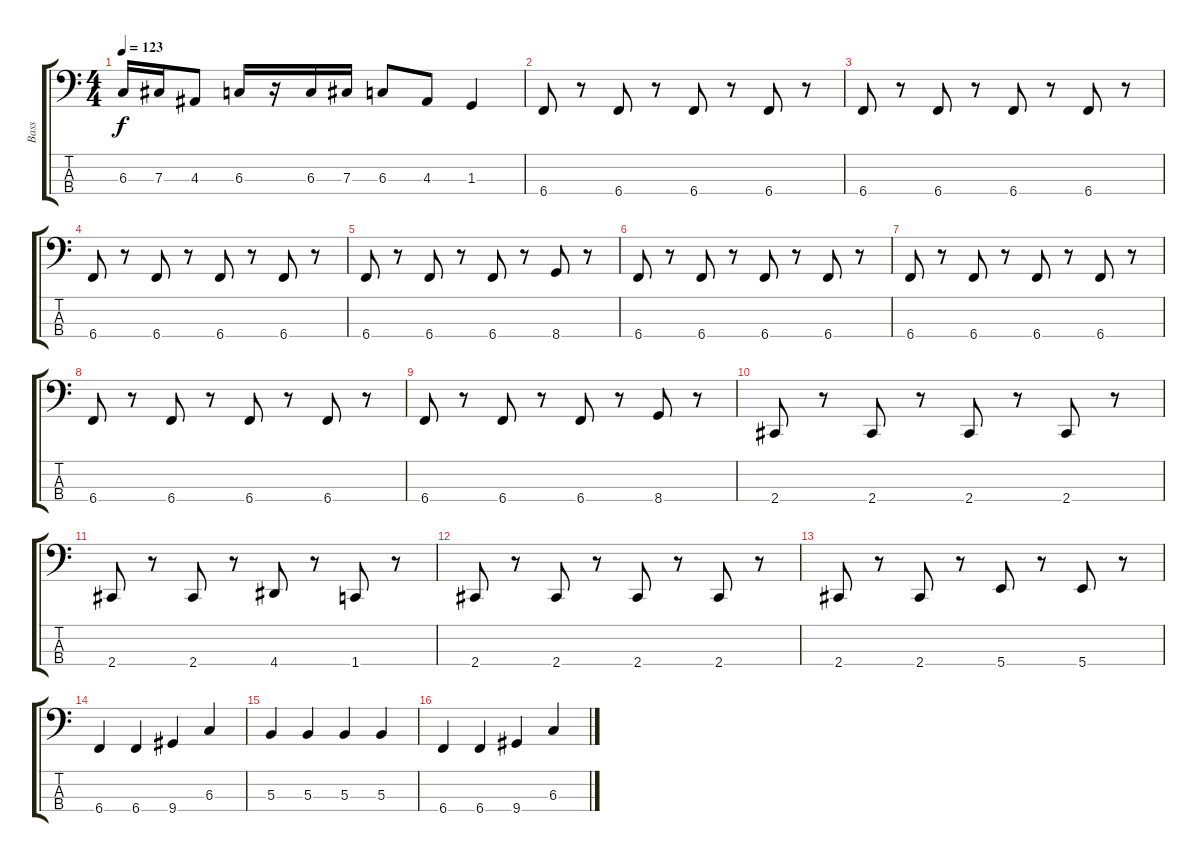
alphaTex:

\track ("Bass" "Bass") {instrument electricbassfinger}
\staff {score tabs}
\tuning (E2 B1 Gb1 B0) {hide}
\ts (4 4)
\tempo 123
\clef f4
\ks c
6.3.16{dy f} 7.3.16 4.3.8 6.3.16 r.16 6.3.16 7.3.16 6.3.8 4.3.8 1.3.4 |
6.4.8 r.8 6.4.8 r.8 6.4.8 r.8 6.4.8 r.8 |
6.4.8 r.8 6.4.8 r.8 6.4.8 r.8 6.4.8 r.8 |
6.4.8 r.8 6.4.8 r.8 6.4.8 r.8 6.4.8 r.8 |
6.4.8 r.8 6.4.8 r.8 6.4.8 r.8 8.4.8 r.8 |
6.4.8 r.8 6.4.8 r.8 6.4.8 r.8 6.4.8 r.8 |
6.4.8 r.8 6.4.8 r.8 6.4.8 r.8 6.4.8 r.8 |
6.4.8 r.8 6.4.8 r.8 6.4.8 r.8 6.4.8 r.8 |
6.4.8 r.8 6.4.8 r.8 6.4.8 r.8 8.4.8 r.8 |
2.4.8 r.8 2.4.8 r.8 2.4.8 r.8 2.4.8 r.8 |
2.4.8 r.8 2.4.8 r.8 4.4.8 r.8 1.4.8 r.8 |
2.4.8 r.8 2.4.8 r.8 2.4.8 r.8 2.4.8 r.8 |
2.4.8 r.8 2.4.8 r.8 5.4.8 r.8 5.4.8 r.8 |
6.4.4 6.4.4 9.4.4 6.3.4 |
5.3.4 5.3.4 5.3.4 5.3.4 |
6.4.4 6.4.4 9.4.4 6.3.4
